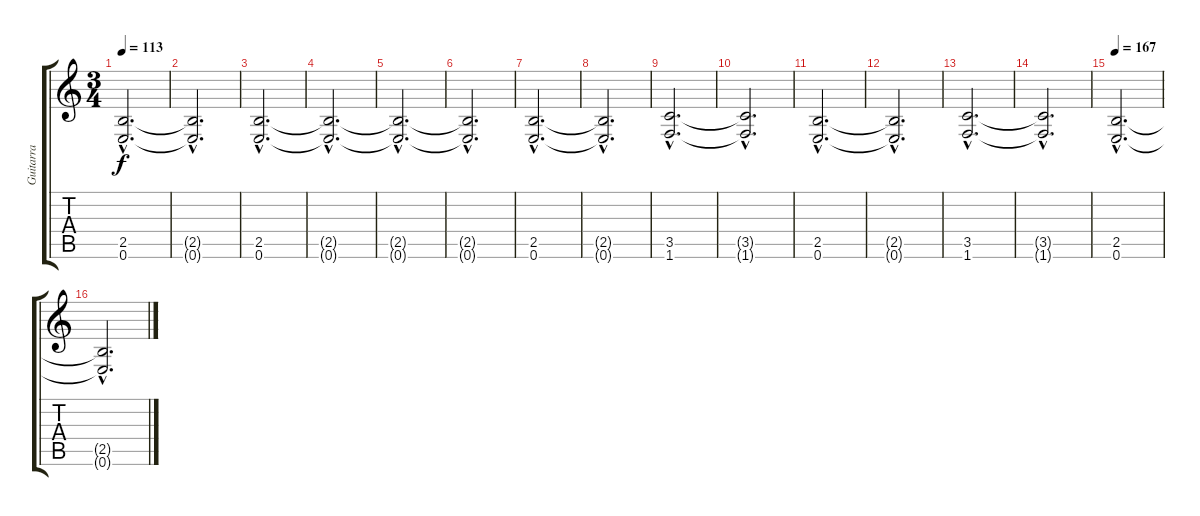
\track ("Guitarra" "Guitarra") {instrument distortionguitar}
\staff {score tabs}
\tuning (E4 B3 G3 D3 A2 E2) {hide}
\ts (3 4)
\tempo 113
\clef g2
\ks c
(2.5{hac t} 0.6{hac t}).2{d dy f} |
(2.5{hac t} 0.6{hac t}).2{d} |
(2.5{hac} 0.6{hac}).2{d} |
(2.5{hac t} 0.6{hac t}).2{d} |
(2.5{hac t} 0.6{hac t}).2{d} |
(2.5{hac t} 0.6{hac t}).2{d} |
(2.5{hac} 0.6{hac}).2{d} |
(2.5{hac t} 0.6{hac t}).2{d} |
(3.5{hac} 1.6{hac}).2{d} |
(3.5{hac t} 1.6{hac t}).2{d} |
(2.5{hac} 0.6{hac}).2{d} |
(2.5{hac t} 0.6{hac t}).2{d} |
(3.5{hac} 1.6{hac}).2{d} |
(3.5{hac t} 1.6{hac t}).2{d} |
\tempo 167
(2.5{hac} 0.6{hac}).2{d} |
(2.5{hac t} 0.6{hac t}).2{d}
